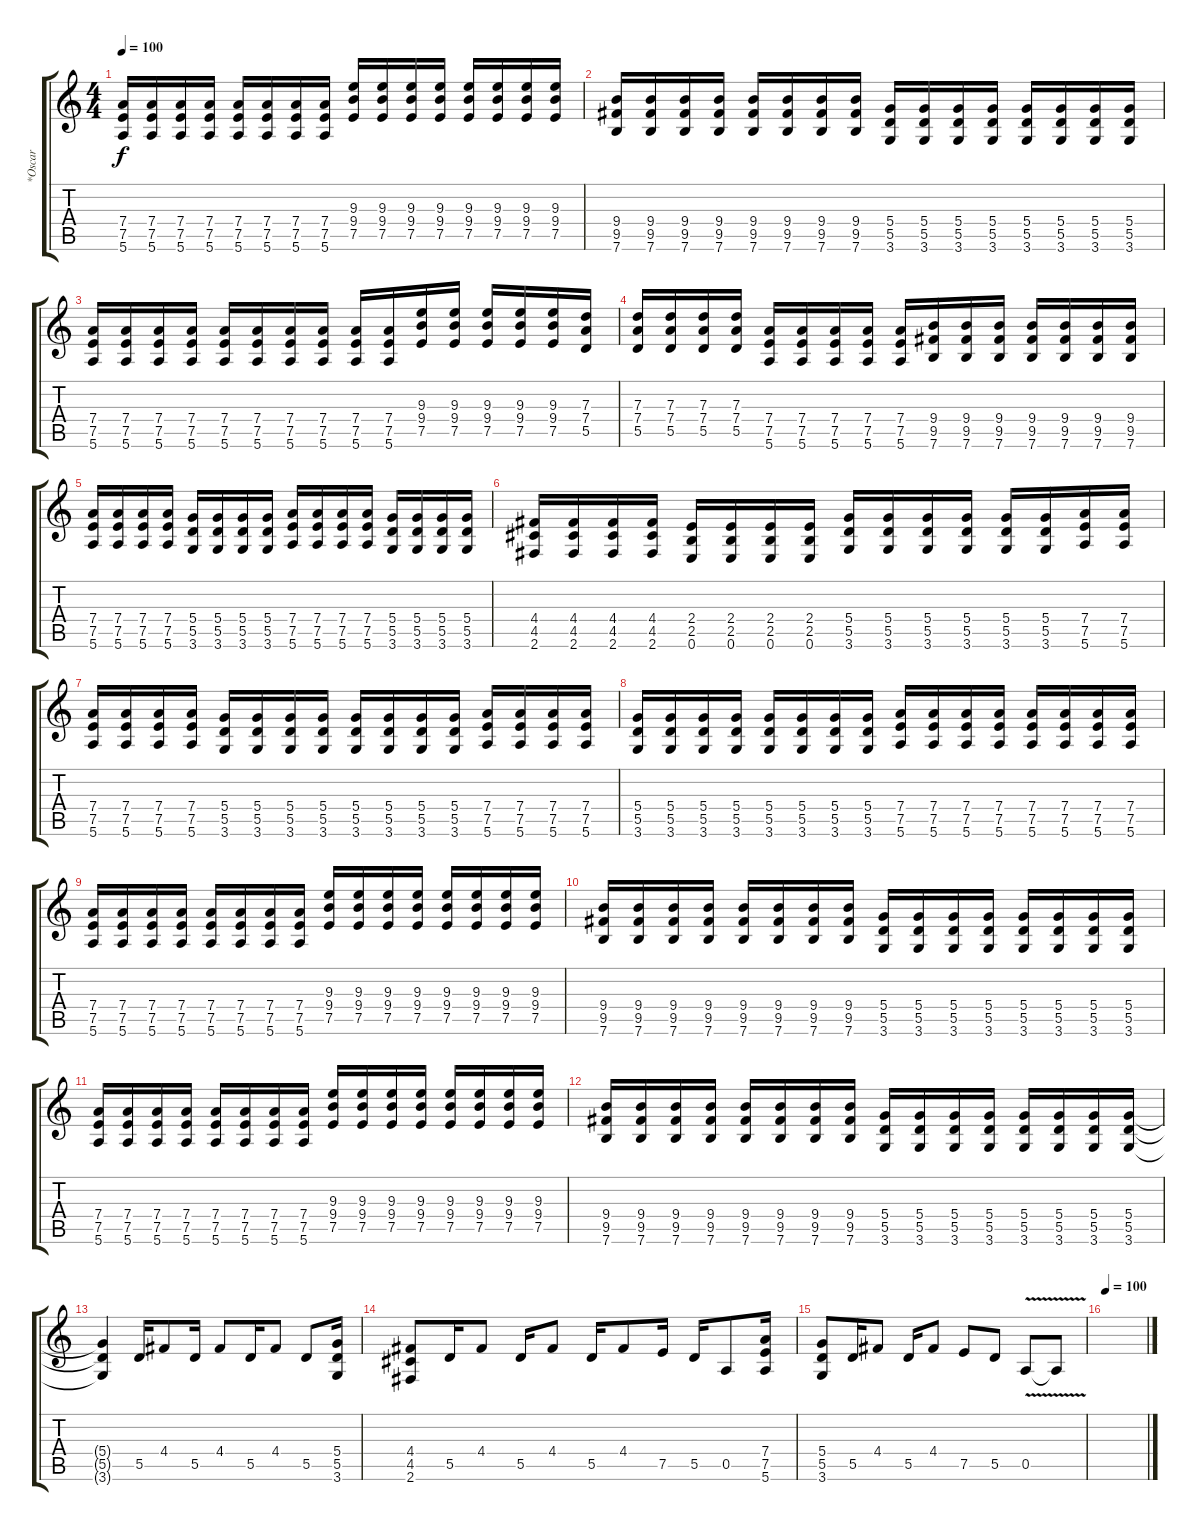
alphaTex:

\track ("*Oscar" "*Oscar") {instrument distortionguitar}
\staff {score tabs}
\tuning (E4 B3 G3 D3 A2 E2) {hide}
\ts (4 4)
\tempo 100
\clef g2
\ks c
(7.4 7.5 5.6).16{dy f} (7.4 7.5 5.6).16 (7.4 7.5 5.6).16 (7.4 7.5 5.6).16 (7.4 7.5 5.6).16 (7.4 7.5 5.6).16 (7.4 7.5 5.6).16 (7.4 7.5 5.6).16 (9.3 9.4 7.5).16 (9.3 9.4 7.5).16 (9.3 9.4 7.5).16 (9.3 9.4 7.5).16 (9.3 9.4 7.5).16 (9.3 9.4 7.5).16 (9.3 9.4 7.5).16 (9.3 9.4 7.5).16 |
(9.4 9.5 7.6).16 (9.4 9.5 7.6).16 (9.4 9.5 7.6).16 (9.4 9.5 7.6).16 (9.4 9.5 7.6).16 (9.4 9.5 7.6).16 (9.4 9.5 7.6).16 (9.4 9.5 7.6).16 (5.4 5.5 3.6).16 (5.4 5.5 3.6).16 (5.4 5.5 3.6).16 (5.4 5.5 3.6).16 (5.4 5.5 3.6).16 (5.4 5.5 3.6).16 (5.4 5.5 3.6).16 (5.4 5.5 3.6).16 |
(7.4 7.5 5.6).16{volume 12} (7.4 7.5 5.6).16 (7.4 7.5 5.6).16 (7.4 7.5 5.6).16 (7.4 7.5 5.6).16 (7.4 7.5 5.6).16 (7.4 7.5 5.6).16 (7.4 7.5 5.6).16 (7.4 7.5 5.6).16 (7.4 7.5 5.6).16 (9.3 9.4 7.5).16 (9.3 9.4 7.5).16 (9.3 9.4 7.5).16 (9.3 9.4 7.5).16 (9.3 9.4 7.5).16 (7.3 7.4 5.5).16 |
(7.3 7.4 5.5).16 (7.3 7.4 5.5).16 (7.3 7.4 5.5).16 (7.3 7.4 5.5).16 (7.4 7.5 5.6).16 (7.4 7.5 5.6).16 (7.4 7.5 5.6).16 (7.4 7.5 5.6).16 (7.4 7.5 5.6).16 (9.4 9.5 7.6).16 (9.4 9.5 7.6).16 (9.4 9.5 7.6).16 (9.4 9.5 7.6).16 (9.4 9.5 7.6).16 (9.4 9.5 7.6).16 (9.4 9.5 7.6).16 |
(7.4 7.5 5.6).16 (7.4 7.5 5.6).16 (7.4 7.5 5.6).16 (7.4 7.5 5.6).16 (5.4 5.5 3.6).16 (5.4 5.5 3.6).16 (5.4 5.5 3.6).16 (5.4 5.5 3.6).16 (7.4 7.5 5.6).16 (7.4 7.5 5.6).16 (7.4 7.5 5.6).16 (7.4 7.5 5.6).16 (5.4 5.5 3.6).16 (5.4 5.5 3.6).16 (5.4 5.5 3.6).16 (5.4 5.5 3.6).16 |
(4.4 4.5 2.6).16 (4.4 4.5 2.6).16 (4.4 4.5 2.6).16 (4.4 4.5 2.6).16 (2.4 2.5 0.6).16 (2.4 2.5 0.6).16 (2.4 2.5 0.6).16 (2.4 2.5 0.6).16 (5.4 5.5 3.6).16 (5.4 5.5 3.6).16 (5.4 5.5 3.6).16 (5.4 5.5 3.6).16 (5.4 5.5 3.6).16 (5.4 5.5 3.6).16 (7.4 7.5 5.6).16 (7.4 7.5 5.6).16 |
(7.4 7.5 5.6).16 (7.4 7.5 5.6).16 (7.4 7.5 5.6).16 (7.4 7.5 5.6).16 (5.4 5.5 3.6).16 (5.4 5.5 3.6).16 (5.4 5.5 3.6).16 (5.4 5.5 3.6).16 (5.4 5.5 3.6).16 (5.4 5.5 3.6).16 (5.4 5.5 3.6).16 (5.4 5.5 3.6).16 (7.4 7.5 5.6).16 (7.4 7.5 5.6).16 (7.4 7.5 5.6).16 (7.4 7.5 5.6).16 |
(5.4 5.5 3.6).16{volume 16} (5.4 5.5 3.6).16 (5.4 5.5 3.6).16 (5.4 5.5 3.6).16 (5.4 5.5 3.6).16 (5.4 5.5 3.6).16 (5.4 5.5 3.6).16 (5.4 5.5 3.6).16 (7.4 7.5 5.6).16 (7.4 7.5 5.6).16 (7.4 7.5 5.6).16 (7.4 7.5 5.6).16 (7.4 7.5 5.6).16 (7.4 7.5 5.6).16 (7.4 7.5 5.6).16 (7.4 7.5 5.6).16 |
(7.4 7.5 5.6).16 (7.4 7.5 5.6).16 (7.4 7.5 5.6).16 (7.4 7.5 5.6).16 (7.4 7.5 5.6).16 (7.4 7.5 5.6).16 (7.4 7.5 5.6).16 (7.4 7.5 5.6).16 (9.3 9.4 7.5).16 (9.3 9.4 7.5).16 (9.3 9.4 7.5).16 (9.3 9.4 7.5).16 (9.3 9.4 7.5).16 (9.3 9.4 7.5).16 (9.3 9.4 7.5).16 (9.3 9.4 7.5).16 |
(9.4 9.5 7.6).16 (9.4 9.5 7.6).16 (9.4 9.5 7.6).16 (9.4 9.5 7.6).16 (9.4 9.5 7.6).16 (9.4 9.5 7.6).16 (9.4 9.5 7.6).16 (9.4 9.5 7.6).16 (5.4 5.5 3.6).16 (5.4 5.5 3.6).16 (5.4 5.5 3.6).16 (5.4 5.5 3.6).16 (5.4 5.5 3.6).16 (5.4 5.5 3.6).16 (5.4 5.5 3.6).16 (5.4 5.5 3.6).16 |
(7.4 7.5 5.6).16 (7.4 7.5 5.6).16 (7.4 7.5 5.6).16 (7.4 7.5 5.6).16 (7.4 7.5 5.6).16 (7.4 7.5 5.6).16 (7.4 7.5 5.6).16 (7.4 7.5 5.6).16 (9.3 9.4 7.5).16 (9.3 9.4 7.5).16 (9.3 9.4 7.5).16 (9.3 9.4 7.5).16 (9.3 9.4 7.5).16 (9.3 9.4 7.5).16 (9.3 9.4 7.5).16 (9.3 9.4 7.5).16 |
(9.4 9.5 7.6).16 (9.4 9.5 7.6).16 (9.4 9.5 7.6).16 (9.4 9.5 7.6).16 (9.4 9.5 7.6).16 (9.4 9.5 7.6).16 (9.4 9.5 7.6).16 (9.4 9.5 7.6).16 (5.4 5.5 3.6).16 (5.4 5.5 3.6).16 (5.4 5.5 3.6).16 (5.4 5.5 3.6).16 (5.4 5.5 3.6).16 (5.4 5.5 3.6).16 (5.4 5.5 3.6).16 (5.4 5.5 3.6).16 |
(5.4{t} 5.5{t} 3.6{t}).4 5.5.16 4.4.8 5.5.16 4.4.8 5.5.16 4.4.8 5.5.8 (5.4 5.5 3.6).16 |
(4.4 4.5 2.6).8 5.5.16 4.4.8 5.5.16 4.4.8 5.5.16 4.4.8 7.5.16 5.5.16 0.5.8 (7.4 7.5 5.6).16 |
(5.4 5.5 3.6).8 5.5.16 4.4.8 5.5.16 4.4.8 7.5.8 5.5.8 0.5{v}.8 0.5{t}.8 |
\tempo 100
